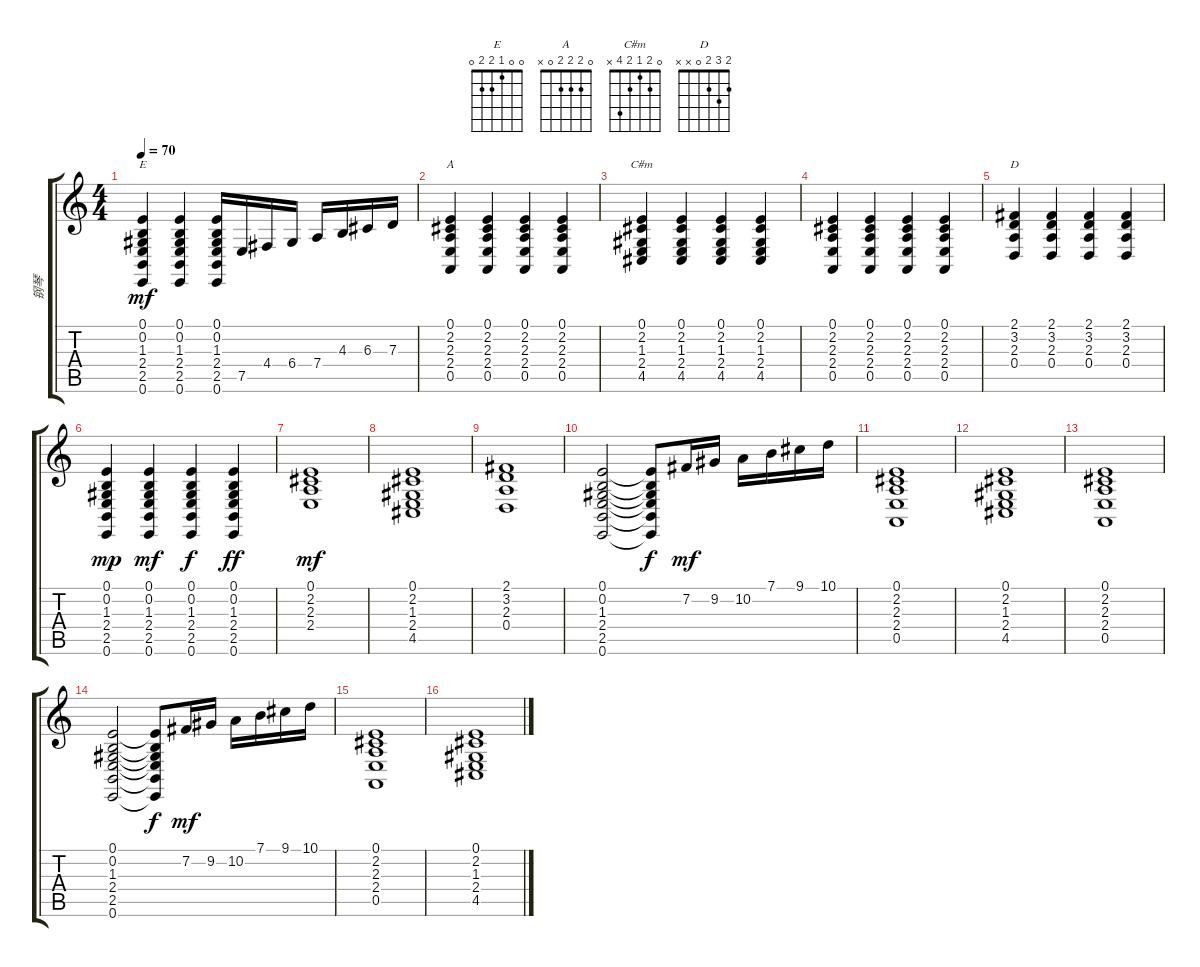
\track ("钢琴" "钢琴") {instrument acousticgrandpiano}
\staff {score tabs}
\tuning (E4 B3 G3 D3 A2 E2) {hide}
\chord ("E" 0 0 1 2 2 0)
\chord ("A" 0 2 2 2 0 x)
\chord ("C#m" 0 2 1 2 4 x)
\chord ("D" 2 3 2 0 x x)
\ts (4 4)
\tempo 70
\clef g2
\ks c
(0.1 0.2 1.3 2.4 2.5 0.6).4{ch "E" dy mf} (0.1 0.2 1.3 2.4 2.5 0.6).4 (0.1 0.2 1.3 2.4 2.5 0.6).16 7.5.16 4.4.16 6.4.16 7.4.16 4.3.16 6.3.16 7.3.16 |
(0.1 2.2 2.3 2.4 0.5).4{ch "A"} (0.1 2.2 2.3 2.4 0.5).4 (0.1 2.2 2.3 2.4 0.5).4 (0.1 2.2 2.3 2.4 0.5).4 |
(0.1 2.2 1.3 2.4 4.5).4{ch "C#m"} (0.1 2.2 1.3 2.4 4.5).4 (0.1 2.2 1.3 2.4 4.5).4 (0.1 2.2 1.3 2.4 4.5).4 |
(0.1 2.2 2.3 2.4 0.5).4 (0.1 2.2 2.3 2.4 0.5).4 (0.1 2.2 2.3 2.4 0.5).4 (0.1 2.2 2.3 2.4 0.5).4 |
(2.1 3.2 2.3 0.4).4{ch "D"} (2.1 3.2 2.3 0.4).4 (2.1 3.2 2.3 0.4).4 (2.1 3.2 2.3 0.4).4 |
(0.1 0.2 1.3 2.4 2.5 0.6).4{dy mp} (0.1 0.2 1.3 2.4 2.5 0.6).4{dy mf} (0.1 0.2 1.3 2.4 2.5 0.6).4{dy f} (0.1 0.2 1.3 2.4 2.5 0.6).4{dy ff} |
(0.1 2.2 2.3 2.4).1{dy mf} |
(0.1 2.2 1.3 2.4 4.5).1 |
(2.1 3.2 2.3 0.4).1 |
(0.1 0.2 1.3 2.4 2.5 0.6).2 (0.1{t} 0.2{t} 1.3{t} 2.4{t} 2.5{t} 0.6{t}).8{dy f} 7.2.16{dy mf} 9.2.16 10.2.16 7.1.16 9.1.16 10.1.16 |
(0.1 2.2 2.3 2.4 0.5).1 |
(0.1 2.2 1.3 2.4 4.5).1 |
(0.1 2.2 2.3 2.4 0.5).1 |
(0.1 0.2 1.3 2.4 2.5 0.6).2 (0.1{t} 0.2{t} 1.3{t} 2.4{t} 2.5{t} 0.6{t}).8{dy f} 7.2.16{dy mf} 9.2.16 10.2.16 7.1.16 9.1.16 10.1.16 |
(0.1 2.2 2.3 2.4 0.5).1 |
(0.1 2.2 1.3 2.4 4.5).1
